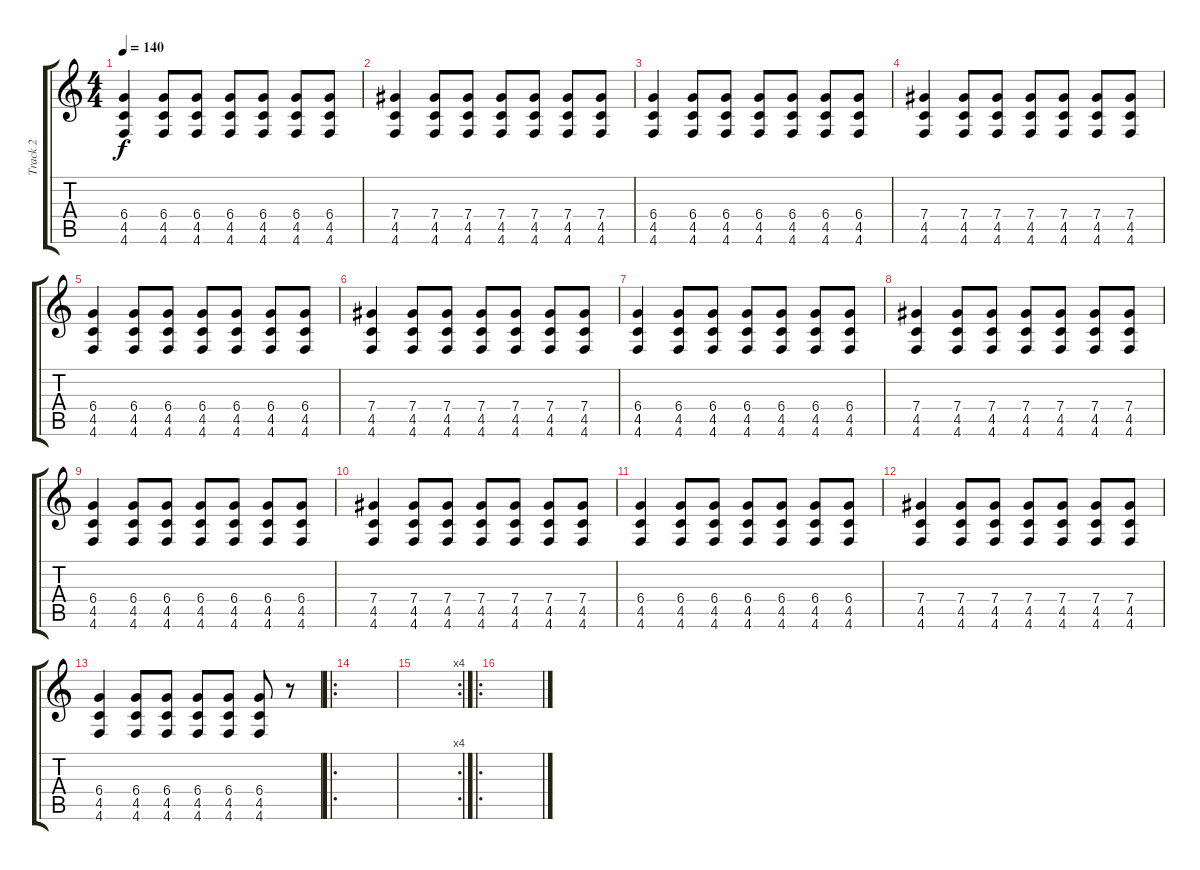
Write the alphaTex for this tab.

\track ("Track 2" "Track 2") {instrument electricguitarclean}
\staff {score tabs}
\tuning (Eb4 Bb3 Gb3 Db3 Ab2 Db2) {hide}
\ts (4 4)
\tempo 140
\clef g2
\ks c
(6.4 4.5 4.6).4{dy f} (6.4 4.5 4.6).8 (6.4 4.5 4.6).8 (6.4 4.5 4.6).8 (6.4 4.5 4.6).8 (6.4 4.5 4.6).8 (6.4 4.5 4.6).8 |
(7.4 4.5 4.6).4 (7.4 4.5 4.6).8 (7.4 4.5 4.6).8 (7.4 4.5 4.6).8 (7.4 4.5 4.6).8 (7.4 4.5 4.6).8 (7.4 4.5 4.6).8 |
(6.4 4.5 4.6).4 (6.4 4.5 4.6).8 (6.4 4.5 4.6).8 (6.4 4.5 4.6).8 (6.4 4.5 4.6).8 (6.4 4.5 4.6).8 (6.4 4.5 4.6).8 |
(7.4 4.5 4.6).4 (7.4 4.5 4.6).8 (7.4 4.5 4.6).8 (7.4 4.5 4.6).8 (7.4 4.5 4.6).8 (7.4 4.5 4.6).8 (7.4 4.5 4.6).8 |
(6.4 4.5 4.6).4 (6.4 4.5 4.6).8 (6.4 4.5 4.6).8 (6.4 4.5 4.6).8 (6.4 4.5 4.6).8 (6.4 4.5 4.6).8 (6.4 4.5 4.6).8 |
(7.4 4.5 4.6).4 (7.4 4.5 4.6).8 (7.4 4.5 4.6).8 (7.4 4.5 4.6).8 (7.4 4.5 4.6).8 (7.4 4.5 4.6).8 (7.4 4.5 4.6).8 |
(6.4 4.5 4.6).4 (6.4 4.5 4.6).8 (6.4 4.5 4.6).8 (6.4 4.5 4.6).8 (6.4 4.5 4.6).8 (6.4 4.5 4.6).8 (6.4 4.5 4.6).8 |
(7.4 4.5 4.6).4 (7.4 4.5 4.6).8 (7.4 4.5 4.6).8 (7.4 4.5 4.6).8 (7.4 4.5 4.6).8 (7.4 4.5 4.6).8 (7.4 4.5 4.6).8 |
(6.4 4.5 4.6).4 (6.4 4.5 4.6).8 (6.4 4.5 4.6).8 (6.4 4.5 4.6).8 (6.4 4.5 4.6).8 (6.4 4.5 4.6).8 (6.4 4.5 4.6).8 |
(7.4 4.5 4.6).4 (7.4 4.5 4.6).8 (7.4 4.5 4.6).8 (7.4 4.5 4.6).8 (7.4 4.5 4.6).8 (7.4 4.5 4.6).8 (7.4 4.5 4.6).8 |
(6.4 4.5 4.6).4 (6.4 4.5 4.6).8 (6.4 4.5 4.6).8 (6.4 4.5 4.6).8 (6.4 4.5 4.6).8 (6.4 4.5 4.6).8 (6.4 4.5 4.6).8 |
(7.4 4.5 4.6).4 (7.4 4.5 4.6).8 (7.4 4.5 4.6).8 (7.4 4.5 4.6).8 (7.4 4.5 4.6).8 (7.4 4.5 4.6).8 (7.4 4.5 4.6).8 |
(6.4 4.5 4.6).4 (6.4 4.5 4.6).8 (6.4 4.5 4.6).8 (6.4 4.5 4.6).8 (6.4 4.5 4.6).8 (6.4 4.5 4.6).8 r.8 |
\ro
|
\rc 4
|
\ro
